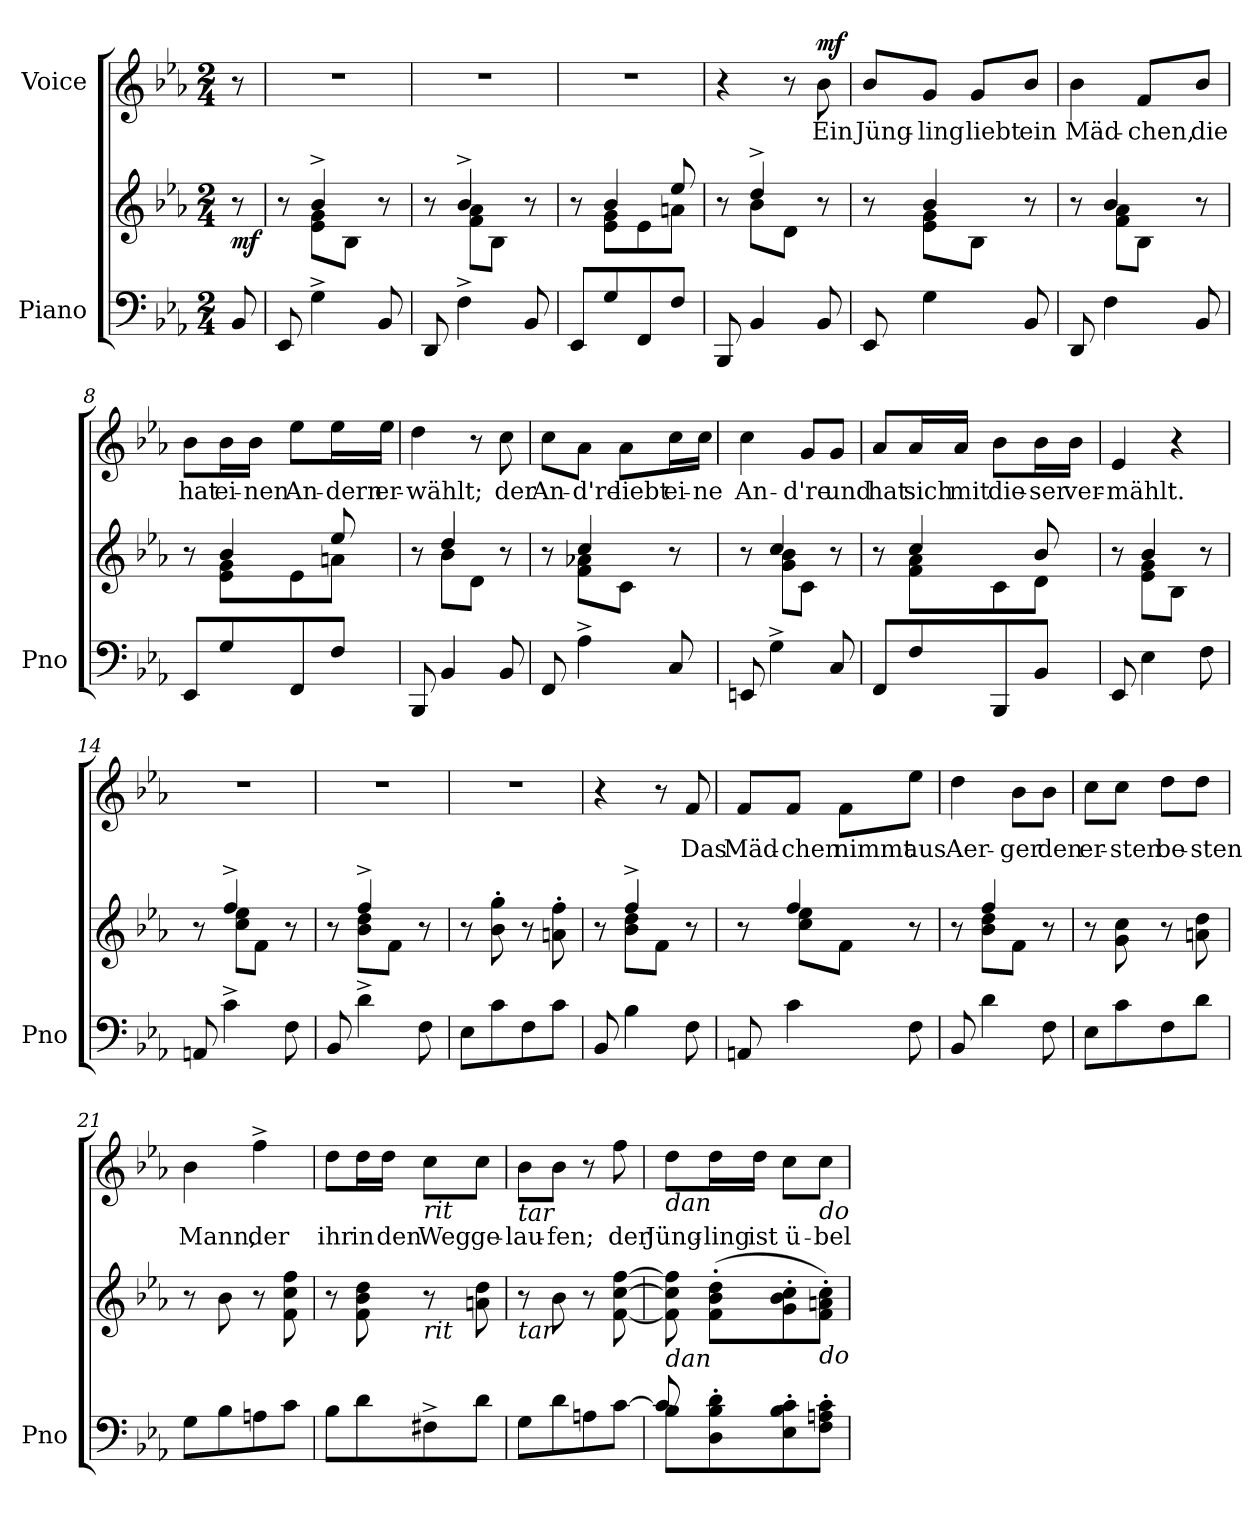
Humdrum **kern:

**kern	**kern	**dynam	**kern	**text	**dynam
*part2	*part2	*part2	*part1	*part1	*part1
*staff3	*staff2	*staff2/3	*staff1	*staff1	*staff1
*I"Piano	*	*	*I"Voice	*	*
*I'Pno	*	*	*	*	*
*clefF4	*clefG2	*	*clefG2	*	*
*k[b-e-a-]	*k[b-e-a-]	*	*k[b-e-a-]	*	*
*M2/4	*M2/4	*	*M2/4	*	*
=1	=1	=1	=1	=1	=1
!	!	!LO:DY:b	!	!	!
8BB-/	8r	mf	8r	.	.
=2	=2	=2	=2	=2	=2
*	*^	*	*	*	*
8EE-/	8r	8ryy	.	2r	.	.
4G^\	4b-^/	8e-\ 8g\L	.	.	.	.
.	.	8B-\J	.	.	.	.
8BB-/	8r	8ryy	.	.	.	.
=3	=3	=3	=3	=3	=3	=3
8DD/	8r	8ryy	.	2r	.	.
4F^\	4b-^/	8f\ 8a-\L	.	.	.	.
.	.	8B-\J	.	.	.	.
8BB-/	8r	8ryy	.	.	.	.
=4	=4	=4	=4	=4	=4	=4
8EE-/L	8r	8ryy	.	2r	.	.
8G/	4b-/	8e-\ 8g\L	.	.	.	.
8FF/	.	8e-\	.	.	.	.
8F/J	8ee-/	8an\J	.	.	.	.
=5	=5	=5	=5	=5	=5	=5
8BBB-/	8r	8ryy	.	4r	.	.
4BB-/	4dd^/	8b-\L	.	.	.	.
.	.	8d\J	.	8r	.	.
!	!	!	!	!	!LO:LY:b	!LO:DY:b
8BB-/	8r	8ryy	.	8b-\	Ein	mf
=6	=6	=6	=6	=6	=6	=6
!	!	!	!	!	!LO:LY:b	!
8EE-/	8r	8ryy	.	8b-/L	Jüng-	.
!	!	!	!	!	!LO:LY:b	!
4G\	4b-/	8e-\ 8g\L	.	8g/J	-ling	.
!	!	!	!	!	!LO:LY:b	!
.	.	8B-\J	.	8g/L	liebt	.
!	!	!	!	!	!LO:LY:b	!
8BB-/	8r	8ryy	.	8b-/J	ein	.
!!LO:LB:g=z
=7	=7	=7	=7	=7	=7	=7
!	!	!	!	!	!LO:LY:b	!
8DD/	8r	8ryy	.	4b-\	Mäd-	.
4F\	4b-/	8f\ 8a-\L	.	.	.	.
!	!	!	!	!	!LO:LY:b	!
.	.	8B-\J	.	8f/L	-chen,	.
!	!	!	!	!	!LO:LY:b	!
8BB-/	8r	8ryy	.	8b-/J	die	.
=8	=8	=8	=8	=8	=8	=8
!	!	!	!	!	!LO:LY:b	!
8EE-/L	8r	8ryy	.	8b-\L	hat	.
!	!	!	!	!	!LO:LY:b	!
8G/	4b-/	8e-\ 8g\L	.	16b-\L	ei-	.
!	!	!	!	!	!LO:LY:b	!
.	.	.	.	16b-\JJ	-nen	.
!	!	!	!	!	!LO:LY:b	!
8FF/	.	8e-\	.	8ee-\L	An-	.
!	!	!	!	!	!LO:LY:b	!
8F/J	8ee-/	8an\J	.	16ee-\L	-dern	.
!	!	!	!	!	!LO:LY:b	!
.	.	.	.	16ee-\JJ	er-	.
=9	=9	=9	=9	=9	=9	=9
!	!	!	!	!	!LO:LY:b	!
8BBB-/	8r	8ryy	.	4dd\	-wählt;	.
4BB-/	4dd/	8b-\L	.	.	.	.
.	.	8d\J	.	8r	.	.
!	!	!	!	!	!LO:LY:b	!
8BB-/	8r	8ryy	.	8cc\	der	.
=10	=10	=10	=10	=10	=10	=10
!	!	!	!	!	!LO:LY:b	!
8FF/	8r	8ryy	.	8cc\L	An-	.
!	!	!	!	!	!LO:LY:b	!
4A-^\	4cc/	8f\ 8a-X\L	.	8a-\J	-d're	.
!	!	!	!	!	!LO:LY:b	!
.	.	8c\J	.	8a-\L	liebt	.
!	!	!	!	!	!LO:LY:b	!
8C/	8r	8ryy	.	16cc\L	ei-	.
!	!	!	!	!	!LO:LY:b	!
.	.	.	.	16cc\JJ	-ne	.
=11	=11	=11	=11	=11	=11	=11
!	!	!	!	!	!LO:LY:b	!
8EEn/	8r	8ryy	.	4cc\	An-	.
4G^\	4cc/	8g\ 8b-\L	.	.	.	.
!	!	!	!	!	!LO:LY:b	!
.	.	8c\J	.	8g/L	-d're	.
!	!	!	!	!	!LO:LY:b	!
8C/	8r	8ryy	.	8g/J	und	.
!!LO:LB:g=z
=12	=12	=12	=12	=12	=12	=12
!	!	!	!	!	!LO:LY:b	!
8FF/L	8r	8ryy	.	8a-/L	hat	.
!	!	!	!	!	!LO:LY:b	!
8F/	4cc/	8f\ 8a-\L	.	16a-/L	sich	.
!	!	!	!	!	!LO:LY:b	!
.	.	.	.	16a-/JJ	mit	.
!	!	!	!	!	!LO:LY:b	!
8BBB-/	.	8c\	.	8b-\L	die-	.
!	!	!	!	!	!LO:LY:b	!
8BB-/J	8b-/	8d\J	.	16b-\L	-ser	.
!	!	!	!	!	!LO:LY:b	!
.	.	.	.	16b-\JJ	ver-	.
=13	=13	=13	=13	=13	=13	=13
!	!	!	!	!	!LO:LY:b	!
8EE-/	8r	8ryy	.	4e-/	-mählt.	.
4E-\	4b-/	8e-\ 8g\L	.	.	.	.
.	.	8B-\J	.	4r	.	.
8F\	8r	8ryy	.	.	.	.
=14	=14	=14	=14	=14	=14	=14
8AAn/	8r	8ryy	.	2r	.	.
4c^\	4ff^/	8cc\ 8ee-\L	.	.	.	.
.	.	8f\J	.	.	.	.
8F\	8r	8ryy	.	.	.	.
=15	=15	=15	=15	=15	=15	=15
8BB-/	8r	8ryy	.	2r	.	.
4d^\	4ff^/	8b-\ 8dd\L	.	.	.	.
.	.	8f\J	.	.	.	.
8F\	8r	8ryy	.	.	.	.
*	*v	*v	*	*	*	*
=16	=16	=16	=16	=16	=16
8E-\L	8r	.	2r	.	.
8c\	8b-\' 8gg\'	.	.	.	.
8F\	8r	.	.	.	.
8c\J	8an\' 8ff\'	.	.	.	.
=17	=17	=17	=17	=17	=17
*	*^	*	*	*	*
8BB-/	8r	8ryy	.	4r	.	.
4B-\	4ff^/	8b-\ 8dd\L	.	.	.	.
.	.	8f\J	.	8r	.	.
!	!	!	!	!	!LO:LY:b	!
8F\	8r	8ryy	.	8f/	Das	.
!!LO:LB:g=z
=18	=18	=18	=18	=18	=18	=18
!	!	!	!	!	!LO:LY:b	!
8AAn/	8r	8ryy	.	8f/L	Mäd-	.
!	!	!	!	!	!LO:LY:b	!
4c\	4ff/	8cc\ 8ee-\L	.	8f/J	-chen	.
!	!	!	!	!	!LO:LY:b	!
.	.	8f\J	.	8f\L	nimmt	.
!	!	!	!	!	!LO:LY:b	!
8F\	8r	8ryy	.	8ee-\J	aus	.
=19	=19	=19	=19	=19	=19	=19
!	!	!	!	!	!LO:LY:b	!
8BB-/	8r	8ryy	.	4dd\	Aer-	.
4d\	4ff/	8b-\ 8dd\L	.	.	.	.
!	!	!	!	!	!LO:LY:b	!
.	.	8f\J	.	8b-\L	-ger	.
!	!	!	!	!	!LO:LY:b	!
8F\	8r	8ryy	.	8b-\J	den	.
=20	=20	=20	=20	=20	=20	=20
!	!	!	!	!	!LO:LY:b	!
*	*v	*v	*	*	*	*
8E-\L	8r	.	8cc\L	er-	.
!	!	!	!	!LO:LY:b	!
8c\	8g\ 8cc\	.	8cc\J	-sten	.
!	!	!	!	!LO:LY:b	!
8F\	8r	.	8dd\L	be-	.
!	!	!	!	!LO:LY:b	!
8d\J	8an\ 8dd\	.	8dd\J	-sten	.
=21	=21	=21	=21	=21	=21
!	!	!	!	!LO:LY:b	!
8G\L	8r	.	4b-\	Mann,	.
8B-\	8b-\	.	.	.	.
!	!	!	!	!LO:LY:b	!
8An\	8r	.	4ff^\	der	.
8c\J	8f\ 8cc\ 8ff\	.	.	.	.
=22	=22	=22	=22	=22	=22
!	!	!	!	!LO:LY:b	!
8B-\L	8r	.	8dd\L	ihr	.
!	!	!	!	!LO:LY:b	!
8d\	8f\ 8b-\ 8dd\	.	16dd\L	in	.
!	!	!	!	!LO:LY:b	!
.	.	.	16dd\JJ	den	.
!	!	!	!LO:TX:b:i:t=rit	!	!
!	!LO:TX:b:i:t=rit	!	!	!	!
!	!	!	!	!LO:LY:b	!
8F#X^\	8r	.	8cc\L	Weg	.
!	!	!	!	!LO:LY:b	!
8d\J	8an\ 8dd\	.	8cc\J	ge-	.
!!LO:PB:g=z
=23	=23	=23	=23	=23	=23
!	!	!	!LO:TX:b:i:t=tar	!	!
!	!LO:TX:b:i:t=tar	!	!	!	!
!	!	!	!	!LO:LY:b	!
8G\L	8r	.	8b-\L	-lau-	.
!	!	!	!	!LO:LY:b	!
8d\	8b-\	.	8b-\J	-fen;	.
8An\	8r	.	8r	.	.
!	!	!	!	!LO:LY:b	!
[8c\J	[8f\ [8cc\ [8ff\	.	8ff\	der	.
=24	=24	=24	=24	=24	=24
*^	*	*	*	*	*
!	!	!	!	!LO:TX:b:i:t=dan	!	!
!	!	!LO:TX:b:i:t=dan	!	!	!	!
!	!	!	!	!	!LO:LY:b	!
8B-\L	8c/]	8f\] 8cc\] 8ff\]	.	8dd\L	Jüng-	.
!	!	!	!	!	!LO:LY:b	!
8D\'> 8B-\'> 8d\'>	4.ryy	(8f\' 8b-\' 8dd\'L	.	16dd\L	-ling	.
!	!	!	!	!	!LO:LY:b	!
.	.	.	.	16dd\JJ	ist	.
!	!	!	!	!	!LO:LY:b	!
8E-\'> 8B-\'> 8c\'>	.	8g\' 8b-\' 8cc\'	.	8cc\L	ü-	.
!	!	!	!	!LO:TX:b:i:t=do	!	!
!	!	!LO:TX:b:i:t=do	!	!	!	!
!	!	!	!	!	!LO:LY:b	!
8F\'> 8An\'> 8c\'>J	.	8f\' 8an\' 8cc\'J)	.	8cc\J	-bel	.
*v	*v	*	*	*	*	*
=	=	=	=	=	=
*-	*-	*-	*-	*-	*-
